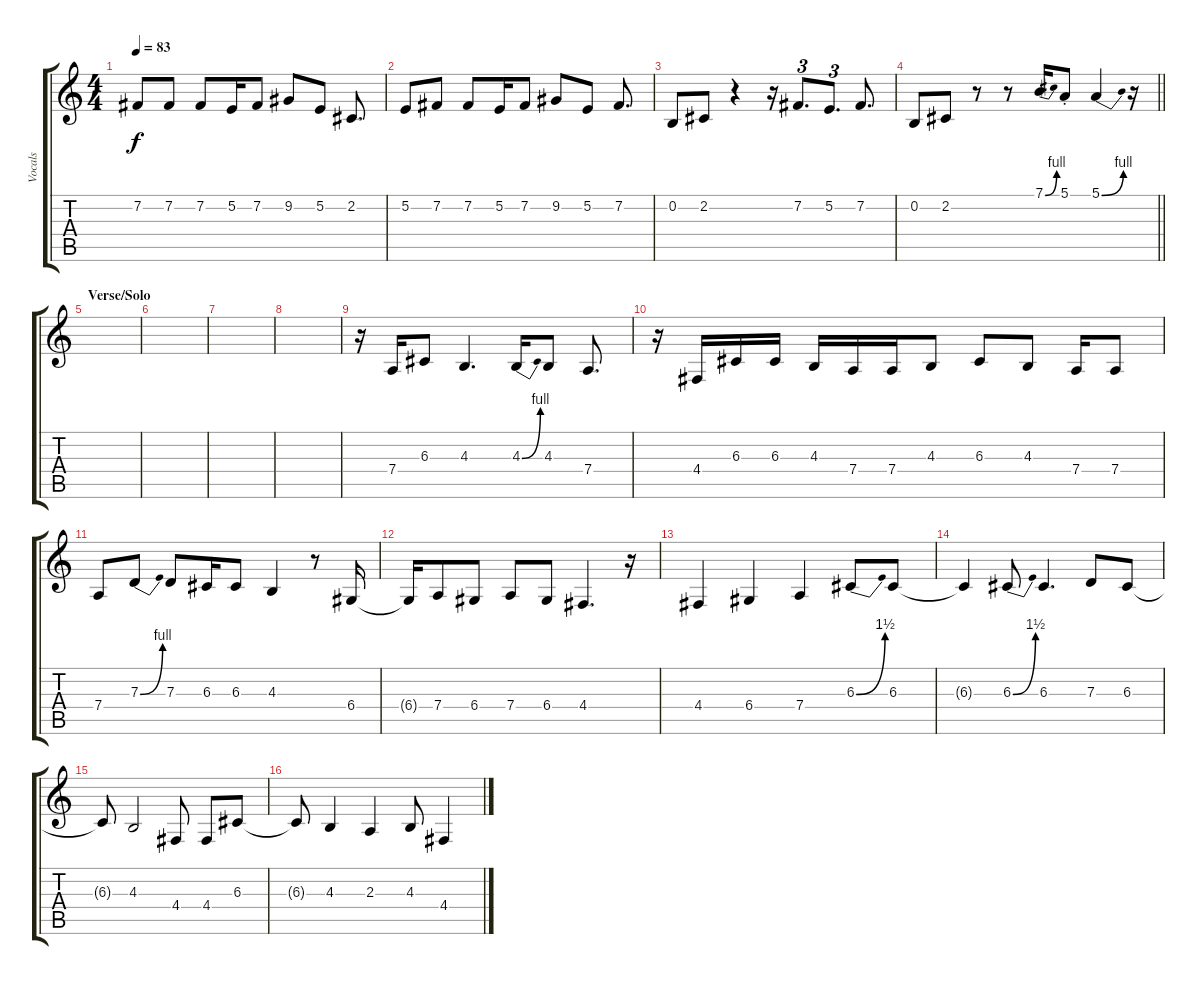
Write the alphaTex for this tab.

\track ("Vocals" "Vocals") {instrument tenorsax}
\staff {score tabs}
\tuning (E4 B3 G3 D3 A2 E2) {hide}
\ts (4 4)
\tempo 83
\clef g2
\ks c
7.2.8{dy f} 7.2.8 7.2.8 5.2.16 7.2.8 9.2.8 5.2.8 2.2.8{d} |
5.2.8 7.2.8 7.2.8 5.2.16 7.2.8 9.2.8 5.2.8 7.2.8{d} |
0.2.8 2.2.8 r.4 r.16 7.2.8{d tu (3 2)} 5.2.8{d tu (3 2)} 7.2.8{d} |
\barLineRight lightlight
0.2.8 2.2.8 r.8 r.8 7.1{be (bend 0 0 60 4)}.16 5.1{st}.8 5.1{be (bend 0 0 60 4)}.4 r.16 |
\section ("" "Verse/Solo")
|
|
|
|
r.16{volume 15 instrument tenorsax} 7.4.16 6.3.8 4.3.4{d} 4.3{be (bend 0 0 60 4)}.16 4.3.8 7.4.8{d} |
r.16 4.4.16 6.3.16 6.3.16 4.3.16 7.4.16 7.4.16 4.3.8 6.3.8 4.3.8 7.4.16 7.4.8 |
7.4.8 7.3{be (bend 0 0 60 4)}.8 7.3.8 6.3.16 6.3.8 4.3.4 r.8 6.4.16 |
6.4{t}.16 7.4.8 6.4.8 7.4.8 6.4.8 4.4.4{d} r.16 |
4.4.4 6.4.4 7.4.4 6.3{be (bend 0 0 60 6)}.8 6.3.8 |
6.3{t}.4 6.3{be (bend 0 0 60 6)}.8 6.3.4{d} 7.3.8 6.3.8 |
6.3{t}.8 4.3.2 4.4.8 4.4.8 6.3.8 |
6.3{t}.8 4.3.4 2.3.4 4.3.8 4.4.4
